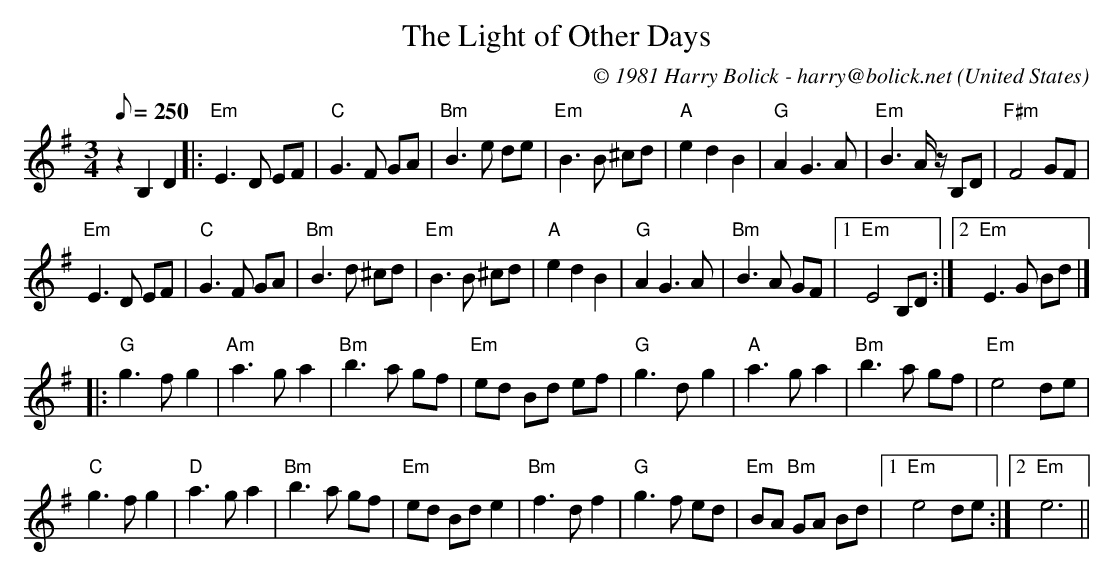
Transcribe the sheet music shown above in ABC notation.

X:1
T:The Light of Other Days
C:© 1981 Harry Bolick - harry@bolick.net
O:United States
M:3/4
L:1/8
Q:250
K:Em
z2 B,2 D2 |: "Em" E3 D EF | "C" G3 F GA | "Bm" B3 e de | "Em" B3 B ^cd |\
"A" e2 d2 B2 | "G" A2 G3 A | "Em" B3 A/2 z/2 B,D | "F#m" F4 GF |
"Em" E3 D EF | "C" G3 F GA | "Bm" B3 d ^cd | "Em" B3 B ^cd |\
"A" e2 d2 B2 | "G" A2 G3 A | "Bm" B3 A GF | [1 "Em" E4 B,D :| [2 "Em" E3 G Bd |]
|: "G" g3 f g2 | "Am" a3 g a2 | "Bm" b3 a gf | "Em" ed Bd ef |\
"G" g3 dg2 | "A" a3 g a2 | "Bm" b3 a gf | "Em" e4 de |
 "C" g3 f g2 | "D" a3 g a2 | "Bm" b3 a gf | "Em" ed Bd e2 |\
"Bm" f3 d f2 | "G" g3 f ed | "Em" BA "Bm" GA Bd | [1 "Em"e4 de :| [2 "Em" e6 ||
